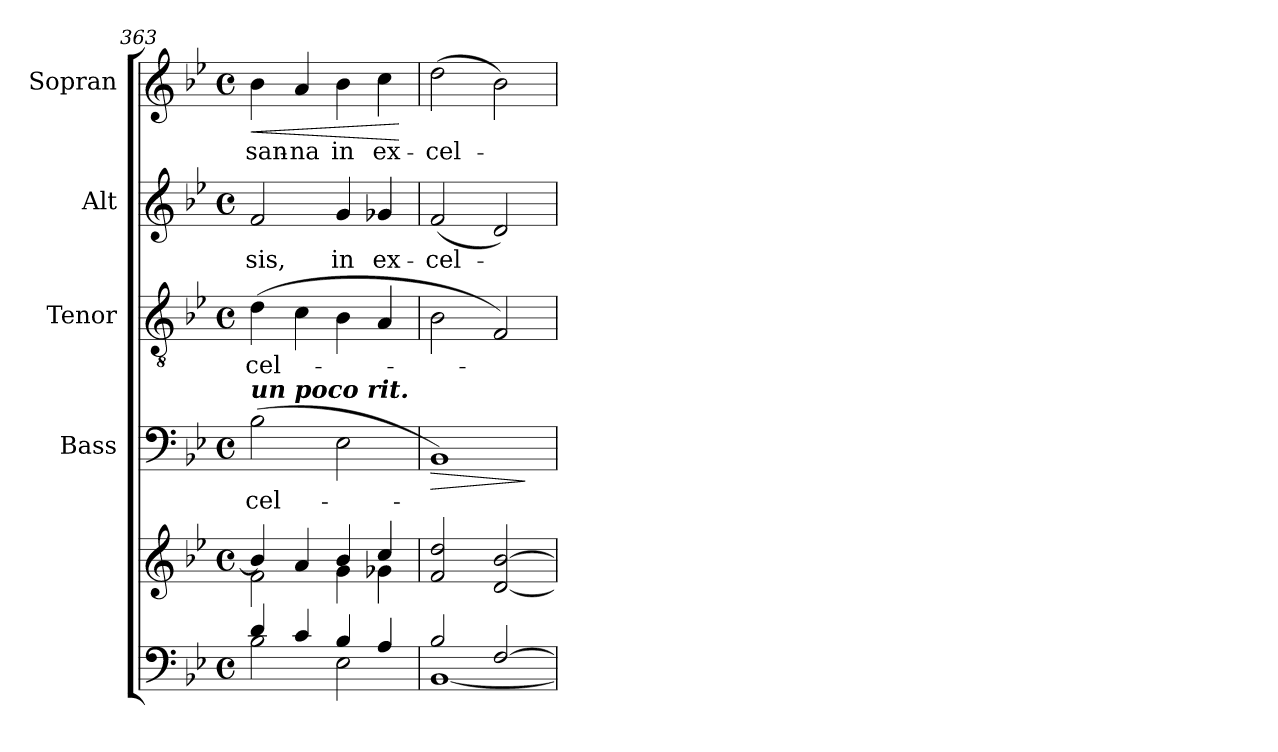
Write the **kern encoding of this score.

**kern	**kern	**kern	**text	**dynam	**kern	**text	**kern	**text	**kern	**text	**dynam
*part5	*part5	*part4	*part4	*part4	*part3	*part3	*part2	*part2	*part1	*part1	*part1
*staff6	*staff5	*staff4	*staff4	*staff4	*staff3	*staff3	*staff2	*staff2	*staff1	*staff1	*staff1
*	*	*I"Bass	*	*	*I"Tenor	*	*I"Alt	*	*I"Sopran	*	*
*	*	*I'B.	*	*	*I'T.	*	*I'A.	*	*I'S.	*	*
*clefF4	*clefG2	*clefF4	*	*	*clefGv2	*	*clefG2	*	*clefG2	*	*
*k[b-e-]	*k[b-e-]	*k[b-e-]	*	*	*k[b-e-]	*	*k[b-e-]	*	*k[b-e-]	*	*
*B-:	*B-:	*B-:	*	*	*B-:	*	*B-:	*	*B-:	*	*
*M4/4	*M4/4	*M4/4	*	*	*M4/4	*	*M4/4	*	*M4/4	*	*
*met(c)	*met(c)	*met(c)	*	*	*met(c)	*	*met(c)	*	*met(c)	*	*
=363	=363	=363	=363	=363	=363	=363	=363	=363	=363	=363	=363
*^	*^	*	*	*	*	*	*	*	*	*	*
!	!	!	!	!LO:TX:a:Bi:t=un poco rit.	!	!	!	!	!	!	!	!	!
!	!	!	!	!	!LO:LY:b	!	!	!LO:LY:b	!	!LO:LY:b	!	!LO:LY:b	!LO:HP:b
4d/	2B-\	4b-/]	2f\	(>2B-\	-cel-	.	(>4d\	-cel-	2f/	-sis,	4b-\	-san-	<
!	!	!	!	!	!	!	!	!	!	!	!	!LO:LY:b	!
4c/	.	4a/	.	.	.	.	4c\	.	.	.	4a/	-na	.
!	!	!	!	!	!	!	!	!	!	!LO:LY:b	!	!LO:LY:b	!
4B-/	2E-\	4b-/	4g\	2E-\	.	.	4B-\	.	4g/	in	4b-\	in	.
!	!	!	!	!	!	!	!	!	!	!LO:LY:b	!	!LO:LY:b	!
4A/	.	4cc/	4g-X\	.	.	.	4A/	.	4g-X/	ex-	4cc\	ex-	.
*v	*v	*	*	*	*	*	*	*	*	*	*	*	*
*	*v	*v	*	*	*	*	*	*	*	*	*	*
.	.	.	.	.	.	.	.	.	.	.	[
=364	=364	=364	=364	=364	=364	=364	=364	=364	=364	=364	=364
*^	*	*	*	*	*	*	*	*	*	*	*
!	!	!	!	!	!LO:HP:b	!	!	!	!LO:LY:b	!	!LO:LY:b	!
2B-/	[<1BB-	2f/ 2dd/	1BB-)	.	>	2B-\	.	(<2f/	-cel-	(>2dd\	-cel-	.
[>2F/	.	[2d/ [2b-/	.	.	.	2F/)	.	2d/)	.	2b-\)	.	.
*v	*v	*	*	*	*	*	*	*	*	*	*	*
.	.	.	.	]	.	.	.	.	.	.	.
=	=	=	=	=	=	=	=	=	=	=	=
*-	*-	*-	*-	*-	*-	*-	*-	*-	*-	*-	*-
